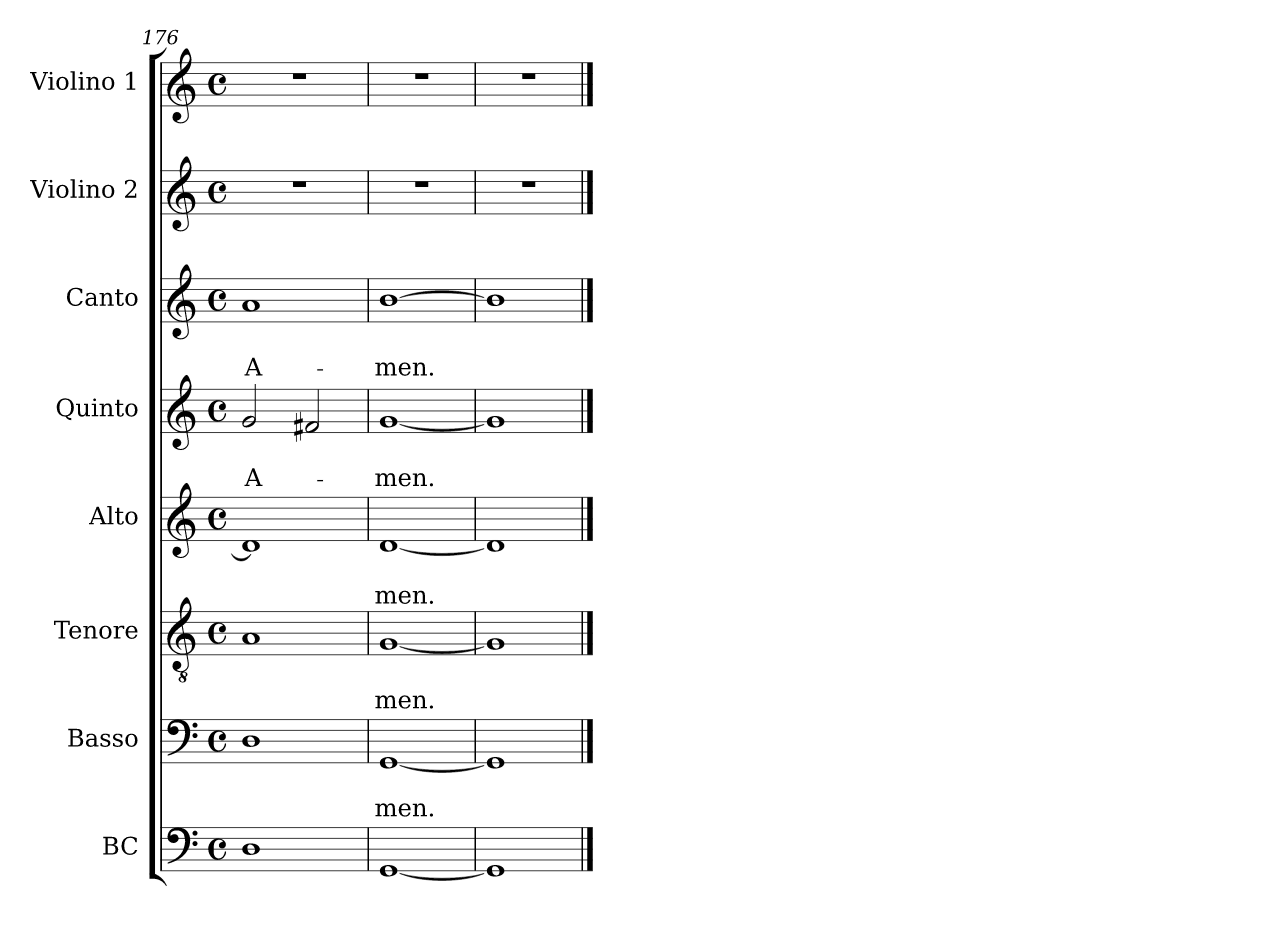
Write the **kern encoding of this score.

**kern	**kern	**text	**text	**kern	**text	**text	**kern	**text	**text	**kern	**text	**text	**kern	**text	**text	**kern	**kern
*part8	*part7	*part7	*part7	*part6	*part6	*part6	*part5	*part5	*part5	*part4	*part4	*part4	*part3	*part3	*part3	*part2	*part1
*staff8	*staff7	*staff7	*staff7	*staff6	*staff6	*staff6	*staff5	*staff5	*staff5	*staff4	*staff4	*staff4	*staff3	*staff3	*staff3	*staff2	*staff1
*I"BC	*I"Basso	*	*	*I"Tenore	*	*	*I"Alto	*	*	*I"Quinto	*	*	*I"Canto	*	*	*I"Violino 2	*I"Violino 1
*I'Bc	*I'B	*	*	*I'T	*	*	*I'A	*	*	*I'Q	*	*	*I'C	*	*	*I'V2	*I'V1
*clefF4	*clefF4	*	*	*clefGv2	*	*	*clefG2	*	*	*clefG2	*	*	*clefG2	*	*	*clefG2	*clefG2
*k[]	*k[]	*	*	*k[]	*	*	*k[]	*	*	*k[]	*	*	*k[]	*	*	*k[]	*k[]
*C:	*C:	*	*	*C:	*	*	*C:	*	*	*C:	*	*	*C:	*	*	*C:	*C:
*M4/4	*M4/4	*	*	*M4/4	*	*	*M4/4	*	*	*M4/4	*	*	*M4/4	*	*	*M4/4	*M4/4
*met(c)	*met(c)	*	*	*met(c)	*	*	*met(c)	*	*	*met(c)	*	*	*met(c)	*	*	*met(c)	*met(c)
=176	=176	=176	=176	=176	=176	=176	=176	=176	=176	=176	=176	=176	=176	=176	=176	=176	=176
!	!	!	!	!	!	!	!	!	!	!	!	!LO:LY:b	!	!	!LO:LY:b	!	!
1D	1D	.	.	1A	.	.	1d]	.	.	2g/	.	A-	1a	.	A-	1r	1r
.	.	.	.	.	.	.	.	.	.	2f#X/	.	.	.	.	.	.	.
=177	=177	=177	=177	=177	=177	=177	=177	=177	=177	=177	=177	=177	=177	=177	=177	=177	=177
!	!	!	!LO:LY:b	!	!	!LO:LY:b	!	!	!LO:LY:b	!	!	!LO:LY:b	!	!	!LO:LY:b	!	!
[1GG	[1GG	.	-men.	[1G	.	-men.	[1d	.	-men.	[1g	.	-men.	[1b	.	-men.	1r	1r
=178	=178	=178	=178	=178	=178	=178	=178	=178	=178	=178	=178	=178	=178	=178	=178	=178	=178
1GG]	1GG]	.	.	1G]	.	.	1d]	.	.	1g]	.	.	1b]	.	.	1r	1r
==	==	==	==	==	==	==	==	==	==	==	==	==	==	==	==	==	==
*-	*-	*-	*-	*-	*-	*-	*-	*-	*-	*-	*-	*-	*-	*-	*-	*-	*-
